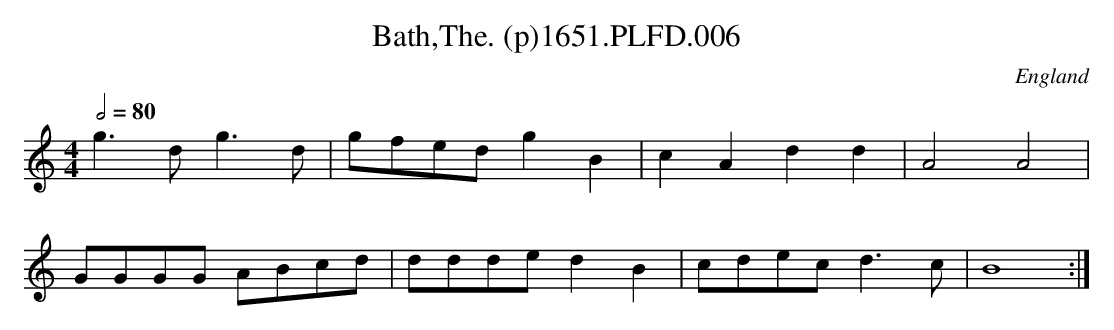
X:1
T:Bath,The. (p)1651.PLFD.006
M:4/4
L:1/4
Q:1/2=80
O:England
K:C
g>dg>d|g/f/e/d/gB|cAdd|A2A2|
G/G/G/G/ A/B/c/d/|d/d/d/e/dB|c/d/e/c/d>c|B4:|
